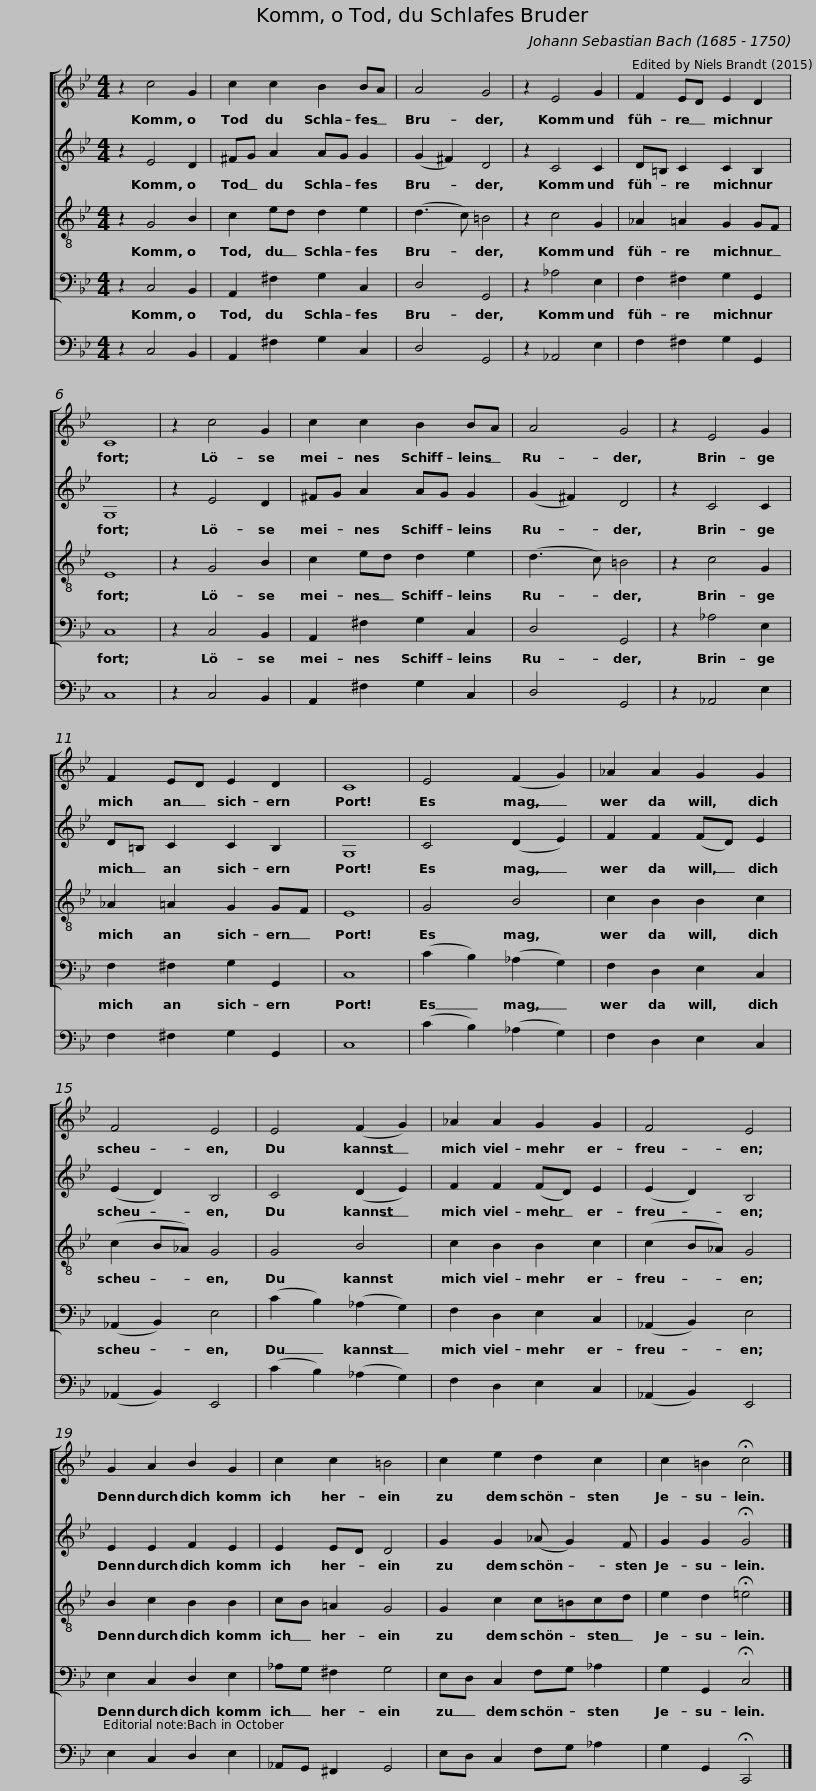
X:1
%%score [ 1 2 3 4 ] 5
L:1/8
M:4/4
I:linebreak $
K:Bb
V:1 treble
V:2 treble
V:3 treble-8 transpose=-12
V:4 bass
V:5 bass
V:1
 z2 c4 G2 | c2 c2 B2 BA | A4 G4 | z2 E4 G2 | F2 ED E2 D2 |$ %5
 C8 |$ z2 c4 G2 | c2 c2 B2 BA | A4 G4 | z2 E4 G2 | %10
 F2 ED E2 D2 | C8 | E4 (F2 G2) |$ _A2 A2 G2 G2 | F4 E4 | %15
 E4 (F2 G2) | _A2 A2 G2 G2 | F4 E4 |$ G2 A2 B2 G2 | c2 c2 =B4 | %20
 c2 e2 d2 c2 | c2 =B2 !fermata!c4 |] %22
V:2
 z2 E4 D2 | ^FG A2 AG G2 | (G2 ^F2) D4 | z2 C4 C2 | D=B, C2 C2 B,2 |$ %5
 G,8 |$ z2 E4 D2 | ^FG A2 AG G2 | (G2 ^F2) D4 | z2 C4 C2 | %10
 D=B, C2 C2 B,2 | G,8 | C4 (D2 E2) |$ F2 F2 (FD) E2 | (E2 D2) B,4 | %15
 C4 (D2 E2) | F2 F2 (FD) E2 | (E2 D2) B,4 |$ E2 E2 F2 E2 | E2 ED D4 | %20
 G2 G2 (_A G2) F | G2 G2 !fermata!G4 |] %22
V:3
 z2 G4 B2 | c2 ed d2 e2 | (d3 c) =B4 | z2 c4 G2 | _A2 =A2 G2 GF |$ %5
 E8 |$ z2 G4 B2 | c2 ed d2 e2 | (d3 c) =B4 | z2 c4 G2 | %10
 _A2 =A2 G2 GF | E8 | G4 B4 |$ c2 B2 B2 c2 | (c2 B_A) G4 | %15
 G4 B4 | c2 B2 B2 c2 | (c2 B_A) G4 |$ B2 c2 B2 B2 | cB =A2 G4 | %20
 G2 c2 c=Bcd | e2 d2 !fermata!=e4 |] %22
V:4
 z2 C,4 B,,2 | A,,2 ^F,2 G,2 C,2 | D,4 G,,4 | z2 _A,4 E,2 | F,2 ^F,2 G,2 G,,2 |$ %5
 C,8 |$ z2 C,4 B,,2 | A,,2 ^F,2 G,2 C,2 | D,4 G,,4 | z2 _A,4 E,2 | %10
 F,2 ^F,2 G,2 G,,2 | C,8 | (C2 B,2) (_A,2 G,2) |$ F,2 D,2 E,2 C,2 | (_A,,2 B,,2) E,4 | %15
 (C2 B,2) (_A,2 G,2) | F,2 D,2 E,2 C,2 | (_A,,2 B,,2) E,4 |$ E,2 C,2 D,2 E,2 | _A,G, ^F,2 G,4 | %20
 E,D, C,2 F,G, _A,2 | G,2 G,,2 !fermata!C,4 |] %22
V:5
 z2 C,4 B,,2 | A,,2 ^F,2 G,2 C,2 | D,4 G,,4 | z2 _A,,4 E,2 | F,2 ^F,2 G,2 G,,2 |$ %5
 C,8 |$ z2 C,4 B,,2 | A,,2 ^F,2 G,2 C,2 | D,4 G,,4 | z2 _A,,4 E,2 | %10
 F,2 ^F,2 G,2 G,,2 | C,8 | (C2 B,2) (_A,2 G,2) |$ F,2 D,2 E,2 C,2 | (_A,,2 B,,2) E,,4 | %15
 (C2 B,2) (_A,2 G,2) | F,2 D,2 E,2 C,2 | (_A,,2 B,,2) E,,4 |$ E,2 C,2 D,2 E,2 | _A,,G,, ^F,,2 G,,4 | %20
 E,D, C,2 F,G, _A,2 | G,2 G,,2 !fermata!C,,4 |] %22
